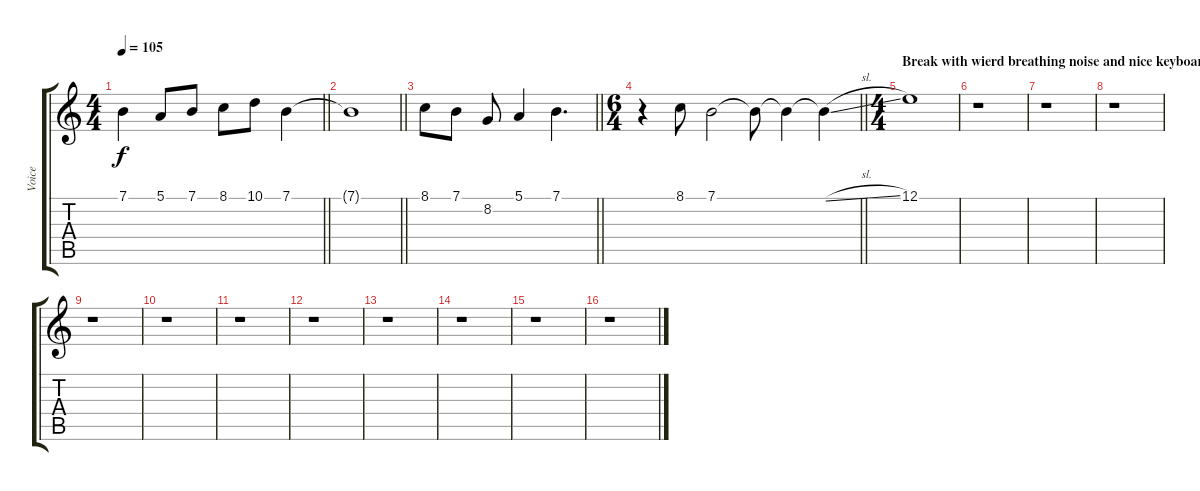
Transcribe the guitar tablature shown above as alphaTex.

\track ("Voice" "Voice") {instrument altosax}
\staff {score tabs}
\tuning (E4 B3 G3 D3 A2 E2) {hide}
\ts (4 4)
\tempo 105
\clef g2
\barLineRight lightlight
\ks c
7.1{t}.4{dy f} 5.1.8 7.1.8 8.1.8 10.1.8 7.1.4 |
\barLineRight lightlight
7.1{t}.1 |
\barLineRight lightlight
8.1.8 7.1.8 8.2.8 5.1.4 7.1.4{d} |
\ts (6 4)
\barLineRight lightlight
r.4 8.1.8 7.1.2 7.1{t}.8 7.1{t}.4 7.1{sl t}.4 |
\ts (4 4)
\section ("" "Break with wierd breathing noise and nice keyboards...")
12.1.1 |
r.1 |
r.1 |
r.1 |
r.1 |
r.1 |
r.1 |
r.1 |
r.1 |
r.1 |
r.1 |
r.1
